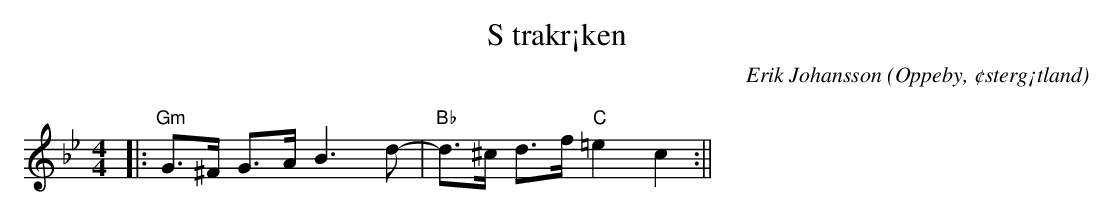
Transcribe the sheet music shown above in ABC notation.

X:1
T:S trakr¡ken
C:Erik Johansson
O:Oppeby, ¢sterg¡tland
Q:130
M:4/4
L:1/8
K:Gm
|:"Gm"G>^F G>A B3 d-|"Bb" d>^c d>f"C" =e2 c2 :||
